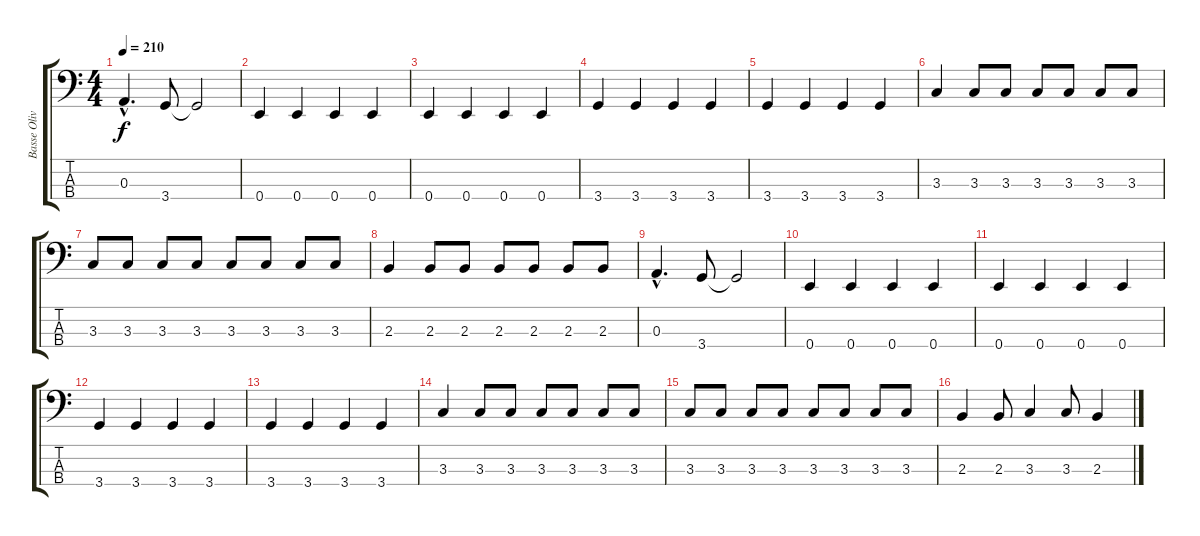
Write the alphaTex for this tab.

\track ("Basse Oliv" "Basse Oliv") {instrument electricbassfinger}
\staff {score tabs}
\tuning (G2 D2 A1 E1) {hide}
\ts (4 4)
\tempo 210
\clef f4
\ks c
0.3{hac}.4{d dy f} 3.4.8 3.4{t}.2 |
0.4.4 0.4.4 0.4.4 0.4.4 |
0.4.4 0.4.4 0.4.4 0.4.4 |
3.4.4 3.4.4 3.4.4 3.4.4 |
3.4.4 3.4.4 3.4.4 3.4.4 |
3.3.4 3.3.8 3.3.8 3.3.8 3.3.8 3.3.8 3.3.8 |
3.3.8 3.3.8 3.3.8 3.3.8 3.3.8 3.3.8 3.3.8 3.3.8 |
2.3.4 2.3.8 2.3.8 2.3.8 2.3.8 2.3.8 2.3.8 |
0.3{hac}.4{d} 3.4.8 3.4{t}.2 |
0.4.4 0.4.4 0.4.4 0.4.4 |
0.4.4 0.4.4 0.4.4 0.4.4 |
3.4.4 3.4.4 3.4.4 3.4.4 |
3.4.4 3.4.4 3.4.4 3.4.4 |
3.3.4 3.3.8 3.3.8 3.3.8 3.3.8 3.3.8 3.3.8 |
3.3.8 3.3.8 3.3.8 3.3.8 3.3.8 3.3.8 3.3.8 3.3.8 |
2.3.4 2.3.8 3.3.4 3.3.8 2.3.4
